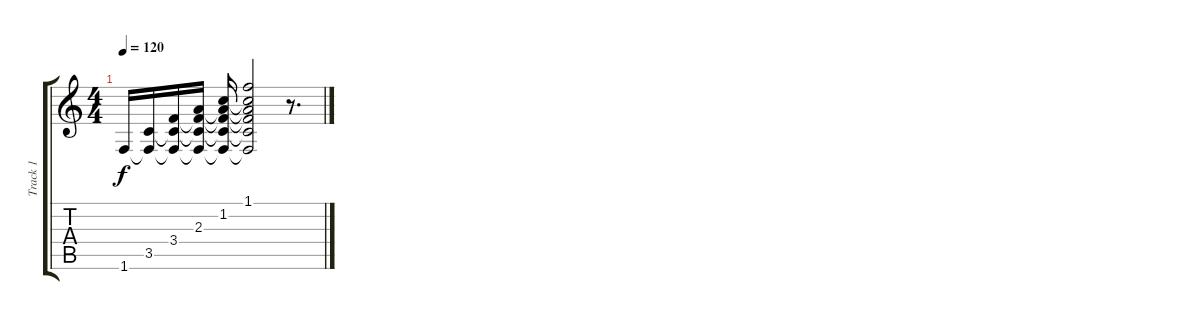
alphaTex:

\track ("Track 1" "Track 1") {instrument acousticguitarsteel}
\staff {score tabs}
\tuning (E4 B3 G3 D3 A2 E2) {hide}
\ts (4 4)
\tempo 120
\clef g2
\ks c
1.6.16{dy f} (3.5 1.6{t}).16 (3.4 3.5{t} 1.6{t}).16 (2.3 3.4{t} 3.5{t} 1.6{t}).16 (1.2 2.3{t} 3.4{t} 3.5{t} 1.6{t}).16 (1.1 1.2{t} 2.3{t} 3.4{t} 3.5{t} 1.6{t}).2 r.8{d}
